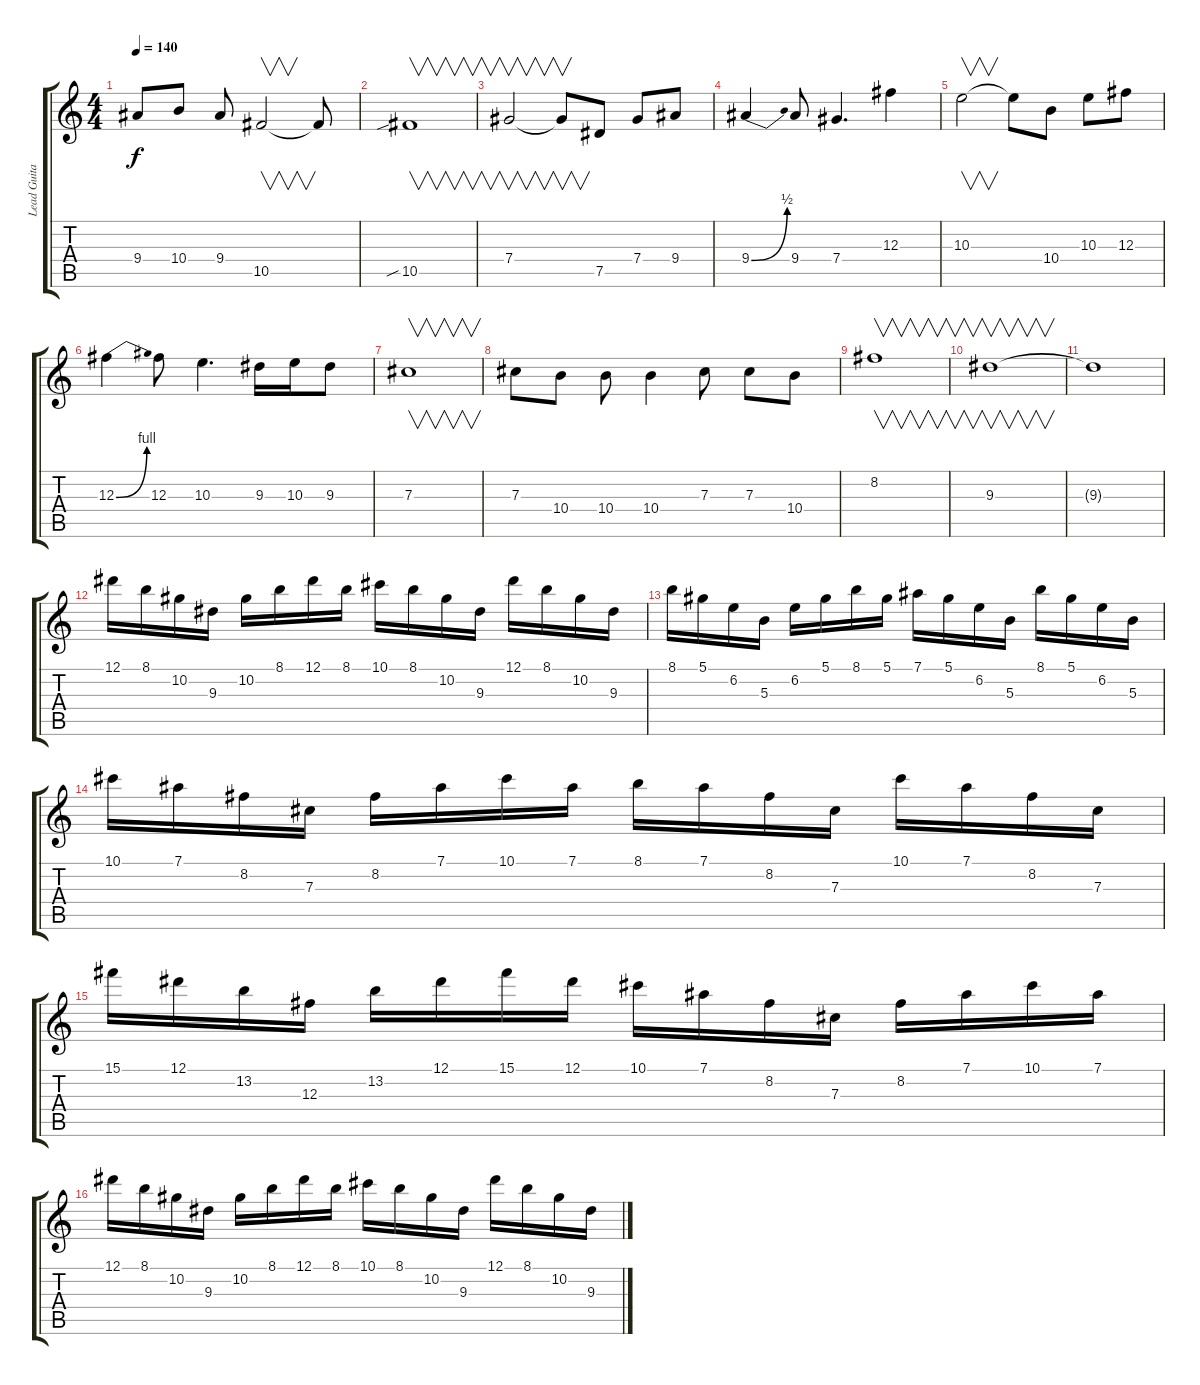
\track ("Lead Guitar" "Lead Guita") {instrument distortionguitar}
\staff {score tabs}
\tuning (Eb4 Bb3 Gb3 Db3 Ab2 Eb2) {hide}
\ts (4 4)
\tempo 140
\clef g2
\ks c
9.4.8{dy f} 10.4.8 9.4.8 10.5.2{v} 10.5{t}.8 |
10.5{sib}.1{v} |
7.4.2{v} 7.4{t}.8{v} 7.5.8 7.4.8 9.4.8 |
9.4{be (bend 0 0 60 2)}.4 9.4.8 7.4.4{d} 12.3.4 |
10.3.2{v} 10.3{t}.8 10.4.8 10.3.8 12.3.8 |
12.3{be (bend 0 0 60 4)}.4 12.3.8 10.3.4{d} 9.3.16 10.3.16 9.3.8 |
7.3.1{v} |
7.3.8 10.4.8 10.4.8 10.4.4 7.3.8 7.3.8 10.4.8 |
8.2.1{v} |
9.3.1{v} |
9.3{t}.1 |
12.1.16 8.1.16 10.2.16 9.3.16 10.2.16 8.1.16 12.1.16 8.1.16 10.1.16 8.1.16 10.2.16 9.3.16 12.1.16 8.1.16 10.2.16 9.3.16 |
8.1.16 5.1.16 6.2.16 5.3.16 6.2.16 5.1.16 8.1.16 5.1.16 7.1.16 5.1.16 6.2.16 5.3.16 8.1.16 5.1.16 6.2.16 5.3.16 |
10.1.16 7.1.16 8.2.16 7.3.16 8.2.16 7.1.16 10.1.16 7.1.16 8.1.16 7.1.16 8.2.16 7.3.16 10.1.16 7.1.16 8.2.16 7.3.16 |
15.1.16 12.1.16 13.2.16 12.3.16 13.2.16 12.1.16 15.1.16 12.1.16 10.1.16 7.1.16 8.2.16 7.3.16 8.2.16 7.1.16 10.1.16 7.1.16 |
12.1.16 8.1.16 10.2.16 9.3.16 10.2.16 8.1.16 12.1.16 8.1.16 10.1.16 8.1.16 10.2.16 9.3.16 12.1.16 8.1.16 10.2.16 9.3.16
